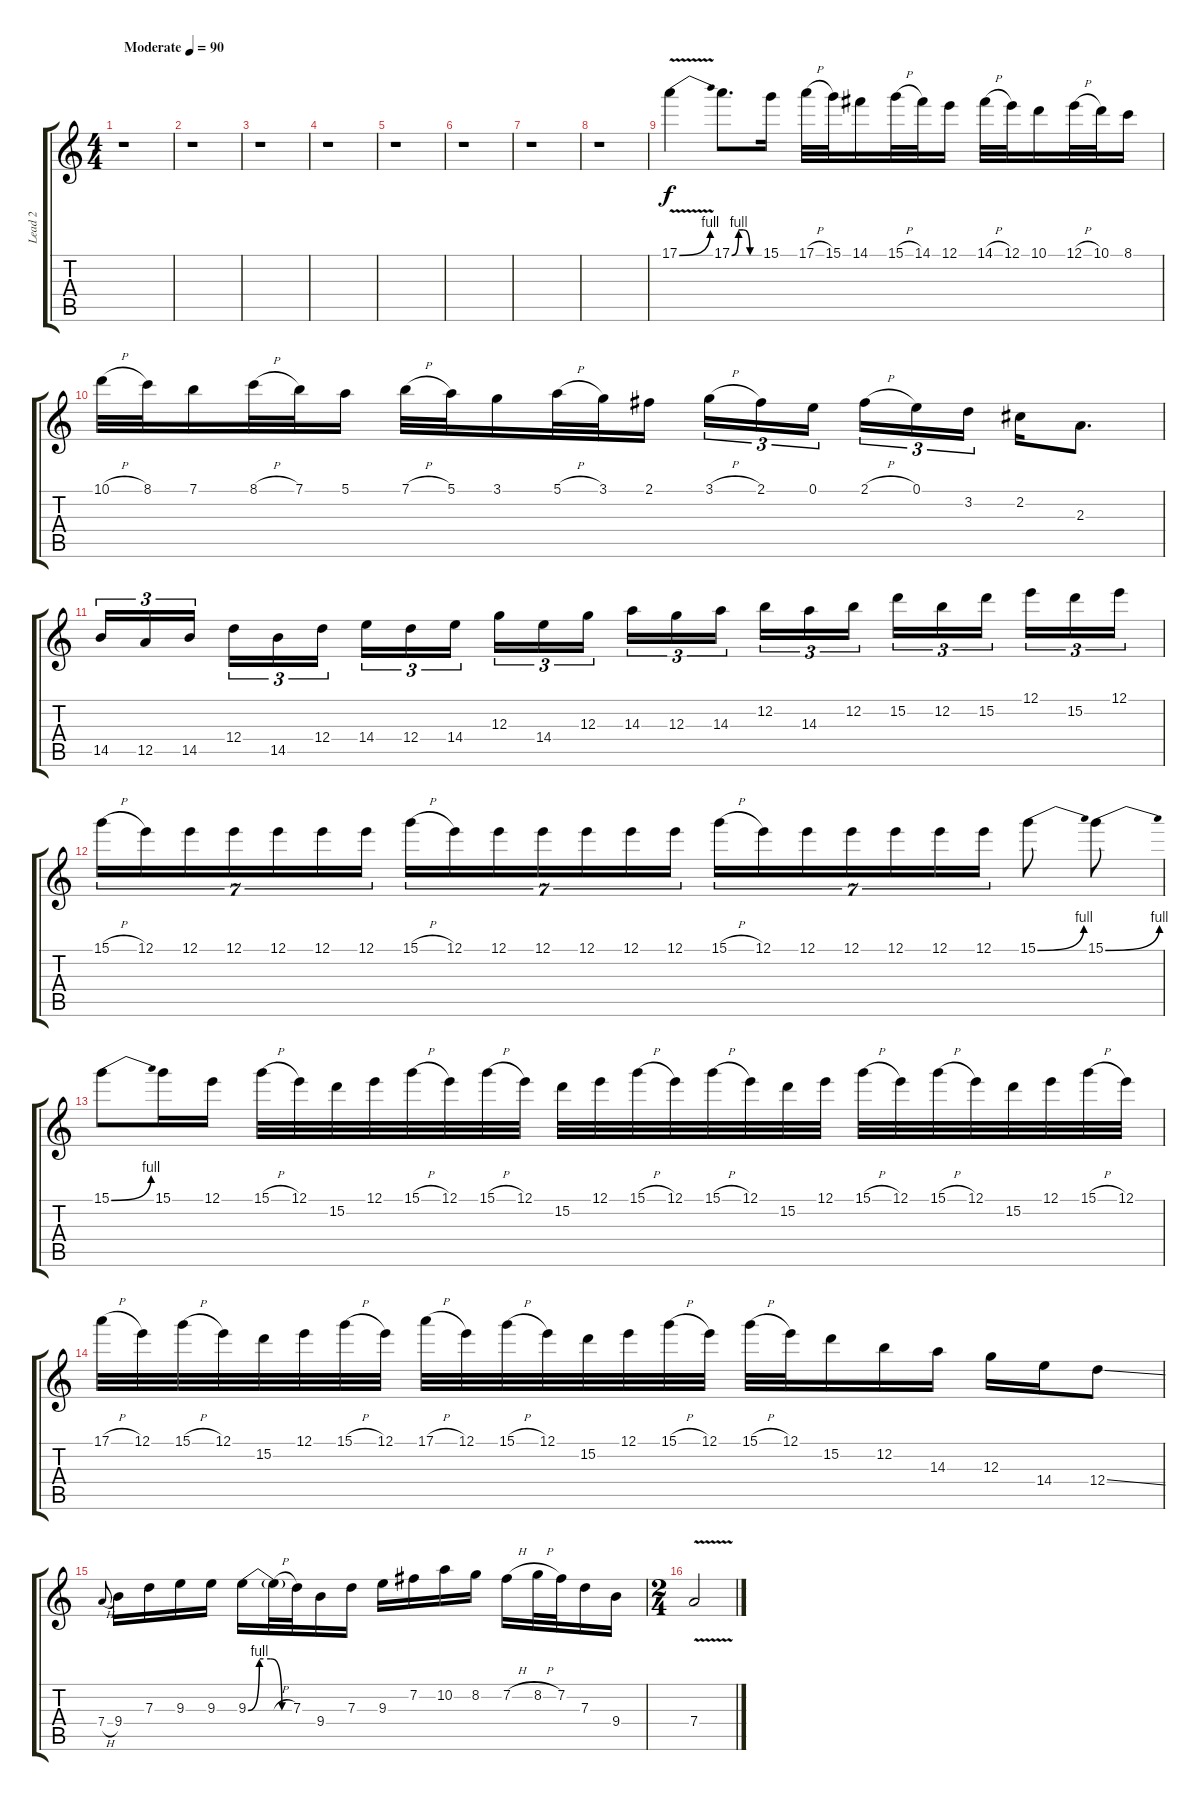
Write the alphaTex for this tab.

\track ("Lead 2" "Lead 2") {instrument overdrivenguitar}
\staff {score tabs}
\tuning (E4 B3 G3 D3 A2 E2) {hide}
\ts (4 4)
\tempo (90 "Moderate")
\clef g2
\ks c
r.1{dy f instrument overdrivenguitar} |
r.1 |
r.1 |
r.1 |
r.1 |
r.1 |
r.1 |
r.1 |
17.1{be (bend 0 0 60 4) v}.4 17.1{be (custom 0 0 15 4 25 4 40 0 60 0)}.8{d} 15.1.16 17.1{h}.32 15.1.32 14.1.16 15.1{h}.32 14.1.32 12.1.16 14.1{h}.32 12.1.32 10.1.16 12.1{h}.32 10.1.32 8.1.16 |
10.1{h}.32 8.1.32 7.1.16 8.1{h}.32 7.1.32 5.1.16 7.1{h}.32 5.1.32 3.1.16 5.1{h}.32 3.1.32 2.1.16 3.1{h}.16{tu (3 2)} 2.1.16{tu (3 2)} 0.1.16{tu (3 2)} 2.1{h}.16{tu (3 2)} 0.1.16{tu (3 2)} 3.2.16{tu (3 2)} 2.2.16 2.3.8{d} |
14.5.16{tu (3 2)} 12.5.16{tu (3 2)} 14.5.16{tu (3 2)} 12.4.16{tu (3 2)} 14.5.16{tu (3 2)} 12.4.16{tu (3 2)} 14.4.16{tu (3 2)} 12.4.16{tu (3 2)} 14.4.16{tu (3 2)} 12.3.16{tu (3 2)} 14.4.16{tu (3 2)} 12.3.16{tu (3 2)} 14.3.16{tu (3 2)} 12.3.16{tu (3 2)} 14.3.16{tu (3 2)} 12.2.16{tu (3 2)} 14.3.16{tu (3 2)} 12.2.16{tu (3 2)} 15.2.16{tu (3 2)} 12.2.16{tu (3 2)} 15.2.16{tu (3 2)} 12.1.16{tu (3 2)} 15.2.16{tu (3 2)} 12.1.16{tu (3 2)} |
15.1{h}.16{tu (7 4)} 12.1.16{tu (7 4)} 12.1.16{tu (7 4)} 12.1.16{tu (7 4)} 12.1.16{tu (7 4)} 12.1.16{tu (7 4)} 12.1.16{tu (7 4)} 15.1{h}.16{tu (7 4)} 12.1.16{tu (7 4)} 12.1.16{tu (7 4)} 12.1.16{tu (7 4)} 12.1.16{tu (7 4)} 12.1.16{tu (7 4)} 12.1.16{tu (7 4)} 15.1{h}.16{tu (7 4)} 12.1.16{tu (7 4)} 12.1.16{tu (7 4)} 12.1.16{tu (7 4)} 12.1.16{tu (7 4)} 12.1.16{tu (7 4)} 12.1.16{tu (7 4)} 15.1{be (bend 0 0 60 4)}.8 15.1{be (bend 0 0 60 4)}.8 |
15.1{be (bend 0 0 60 4)}.8 15.1.16 12.1.16 15.1{h}.32 12.1.32 15.2.32 12.1.32 15.1{h}.32 12.1.32 15.1{h}.32 12.1.32 15.2.32 12.1.32 15.1{h}.32 12.1.32 15.1{h}.32 12.1.32 15.2.32 12.1.32 15.1{h}.32 12.1.32 15.1{h}.32 12.1.32 15.2.32 12.1.32 15.1{h}.32 12.1.32 |
17.1{h}.32 12.1.32 15.1{h}.32 12.1.32 15.2.32 12.1.32 15.1{h}.32 12.1.32 17.1{h}.32 12.1.32 15.1{h}.32 12.1.32 15.2.32 12.1.32 15.1{h}.32 12.1.32 15.1{h}.32 12.1.32 15.2.16 12.2.16 14.3.16 12.3.16 14.4.16 12.4{ss}.8 |
7.4{h}.8{gr onbeat} 9.4.16 7.3.16 9.3.16 9.3.16 9.3{be (custom 0 0 15 4 30 4 45 0 60 0)}.16 9.3{h t}.32 7.3.32 9.4.16 7.3.16 9.3.16 7.2.16 10.2.16 8.2.16 7.2{h}.16 8.2{h}.32 7.2.32 7.3.16 9.4.16 |
\ts (2 4)
7.4{v}.2
